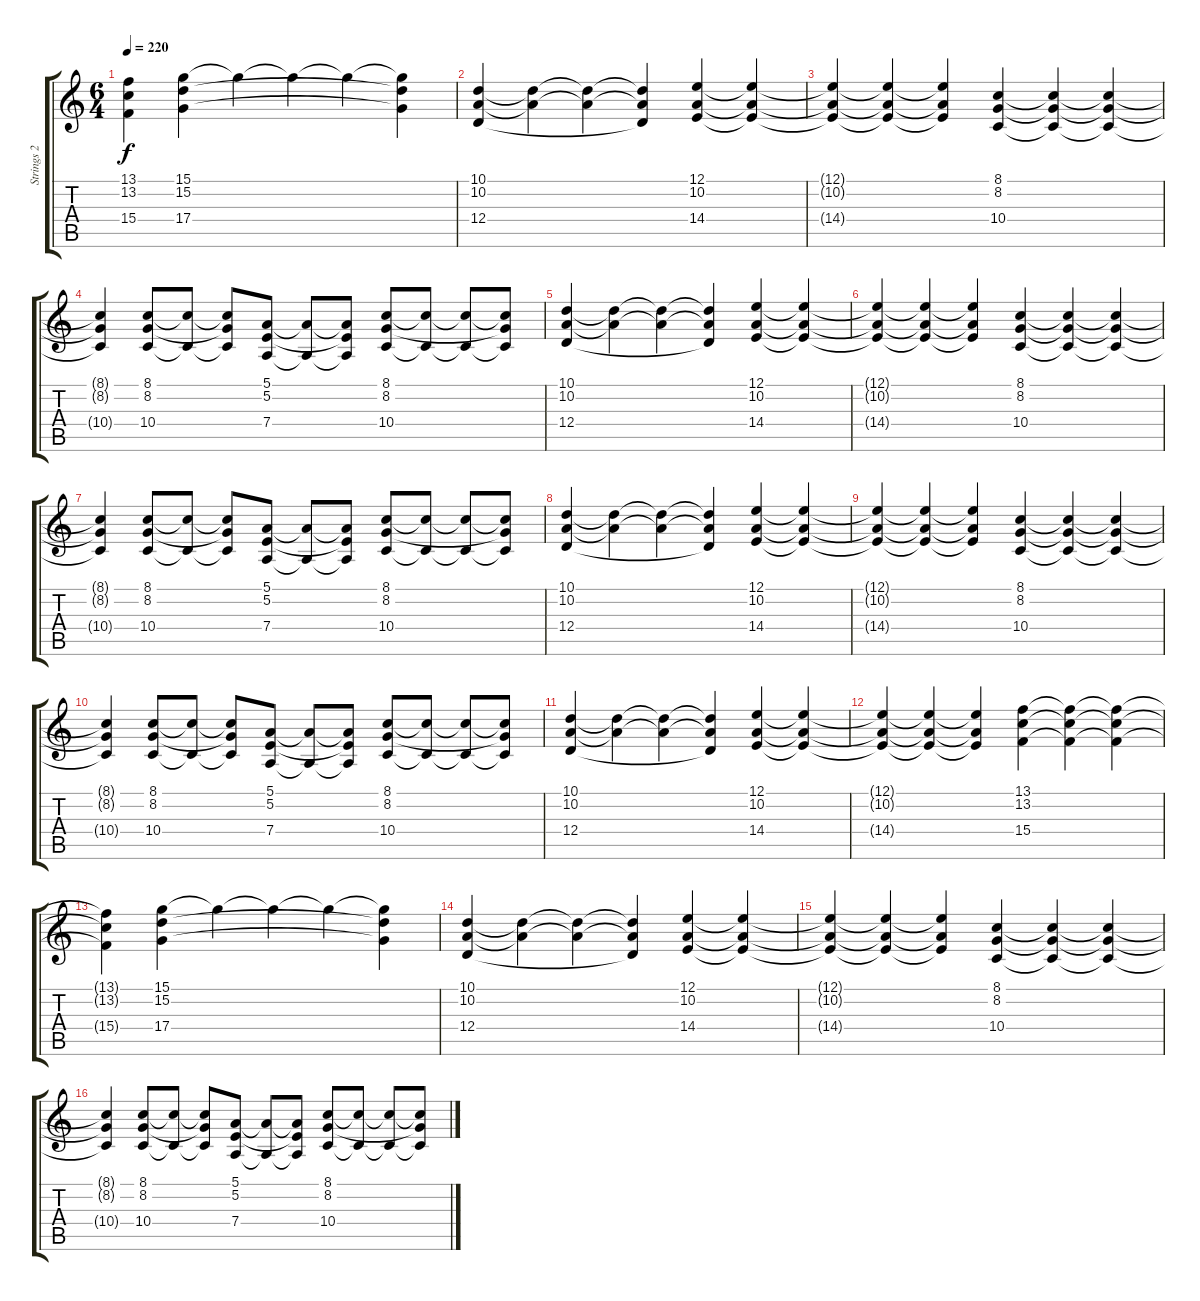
\track ("Strings 2" "Strings 2") {instrument stringensemble2}
\staff {score tabs}
\tuning (E4 B3 G3 D3 A2 E2) {hide}
\ts (6 4)
\tempo 220
\clef g2
\ks c
(13.1{t} 13.2{t} 15.4{t}).4{dy f} (15.1 15.2 17.4).4 15.1{t}.4 15.1{t}.4 15.1{t}.4 (15.1{t} 15.2{t} 17.4{t}).4 |
(10.1 10.2 12.4).4 (10.1{t} 10.2{t}).4 (10.1{t} 10.2{t}).4 (10.1{t} 10.2{t} 12.4{t}).4 (12.1 10.2 14.4).4 (12.1{t} 10.2{t} 14.4{t}).4 |
(12.1{t} 10.2{t} 14.4{t}).4 (12.1{t} 10.2{t} 14.4{t}).4 (12.1{t} 10.2{t} 14.4{t}).4 (8.1 8.2 10.4).4 (8.1{t} 8.2{t} 10.4{t}).4 (8.1{t} 8.2{t} 10.4{t}).4 |
(8.1{t} 8.2{t} 10.4{t}).4 (8.1 8.2 10.4).8 (8.1{t} 10.4{t}).8 (8.1{t} 8.2{t} 10.4{t}).8 (5.1 5.2 7.4).8 (5.1{t} 7.4{t}).8 (5.1{t} 5.2{t} 7.4{t}).8 (8.1 8.2 10.4).8 (8.1{t} 10.4{t}).8 (8.1{t} 10.4{t}).8 (8.1{t} 8.2{t} 10.4{t}).8 |
(10.1 10.2 12.4).4 (10.1{t} 10.2{t}).4 (10.1{t} 10.2{t}).4 (10.1{t} 10.2{t} 12.4{t}).4 (12.1 10.2 14.4).4 (12.1{t} 10.2{t} 14.4{t}).4 |
(12.1{t} 10.2{t} 14.4{t}).4 (12.1{t} 10.2{t} 14.4{t}).4 (12.1{t} 10.2{t} 14.4{t}).4 (8.1 8.2 10.4).4 (8.1{t} 8.2{t} 10.4{t}).4 (8.1{t} 8.2{t} 10.4{t}).4 |
(8.1{t} 8.2{t} 10.4{t}).4 (8.1 8.2 10.4).8 (8.1{t} 10.4{t}).8 (8.1{t} 8.2{t} 10.4{t}).8 (5.1 5.2 7.4).8 (5.1{t} 7.4{t}).8 (5.1{t} 5.2{t} 7.4{t}).8 (8.1 8.2 10.4).8 (8.1{t} 10.4{t}).8 (8.1{t} 10.4{t}).8 (8.1{t} 8.2{t} 10.4{t}).8 |
(10.1 10.2 12.4).4 (10.1{t} 10.2{t}).4 (10.1{t} 10.2{t}).4 (10.1{t} 10.2{t} 12.4{t}).4 (12.1 10.2 14.4).4 (12.1{t} 10.2{t} 14.4{t}).4 |
(12.1{t} 10.2{t} 14.4{t}).4 (12.1{t} 10.2{t} 14.4{t}).4 (12.1{t} 10.2{t} 14.4{t}).4 (8.1 8.2 10.4).4 (8.1{t} 8.2{t} 10.4{t}).4 (8.1{t} 8.2{t} 10.4{t}).4 |
(8.1{t} 8.2{t} 10.4{t}).4 (8.1 8.2 10.4).8 (8.1{t} 10.4{t}).8 (8.1{t} 8.2{t} 10.4{t}).8 (5.1 5.2 7.4).8 (5.1{t} 7.4{t}).8 (5.1{t} 5.2{t} 7.4{t}).8 (8.1 8.2 10.4).8 (8.1{t} 10.4{t}).8 (8.1{t} 10.4{t}).8 (8.1{t} 8.2{t} 10.4{t}).8 |
(10.1 10.2 12.4).4 (10.1{t} 10.2{t}).4 (10.1{t} 10.2{t}).4 (10.1{t} 10.2{t} 12.4{t}).4 (12.1 10.2 14.4).4 (12.1{t} 10.2{t} 14.4{t}).4 |
(12.1{t} 10.2{t} 14.4{t}).4 (12.1{t} 10.2{t} 14.4{t}).4 (12.1{t} 10.2{t} 14.4{t}).4 (13.1 13.2 15.4).4 (13.1{t} 13.2{t} 15.4{t}).4 (13.1{t} 13.2{t} 15.4{t}).4 |
(13.1{t} 13.2{t} 15.4{t}).4 (15.1 15.2 17.4).4 15.1{t}.4 15.1{t}.4 15.1{t}.4 (15.1{t} 15.2{t} 17.4{t}).4 |
(10.1 10.2 12.4).4 (10.1{t} 10.2{t}).4 (10.1{t} 10.2{t}).4 (10.1{t} 10.2{t} 12.4{t}).4 (12.1 10.2 14.4).4 (12.1{t} 10.2{t} 14.4{t}).4 |
(12.1{t} 10.2{t} 14.4{t}).4 (12.1{t} 10.2{t} 14.4{t}).4 (12.1{t} 10.2{t} 14.4{t}).4 (8.1 8.2 10.4).4 (8.1{t} 8.2{t} 10.4{t}).4 (8.1{t} 8.2{t} 10.4{t}).4 |
(8.1{t} 8.2{t} 10.4{t}).4 (8.1 8.2 10.4).8 (8.1{t} 10.4{t}).8 (8.1{t} 8.2{t} 10.4{t}).8 (5.1 5.2 7.4).8 (5.1{t} 7.4{t}).8 (5.1{t} 5.2{t} 7.4{t}).8 (8.1 8.2 10.4).8 (8.1{t} 10.4{t}).8 (8.1{t} 10.4{t}).8 (8.1{t} 8.2{t} 10.4{t}).8
